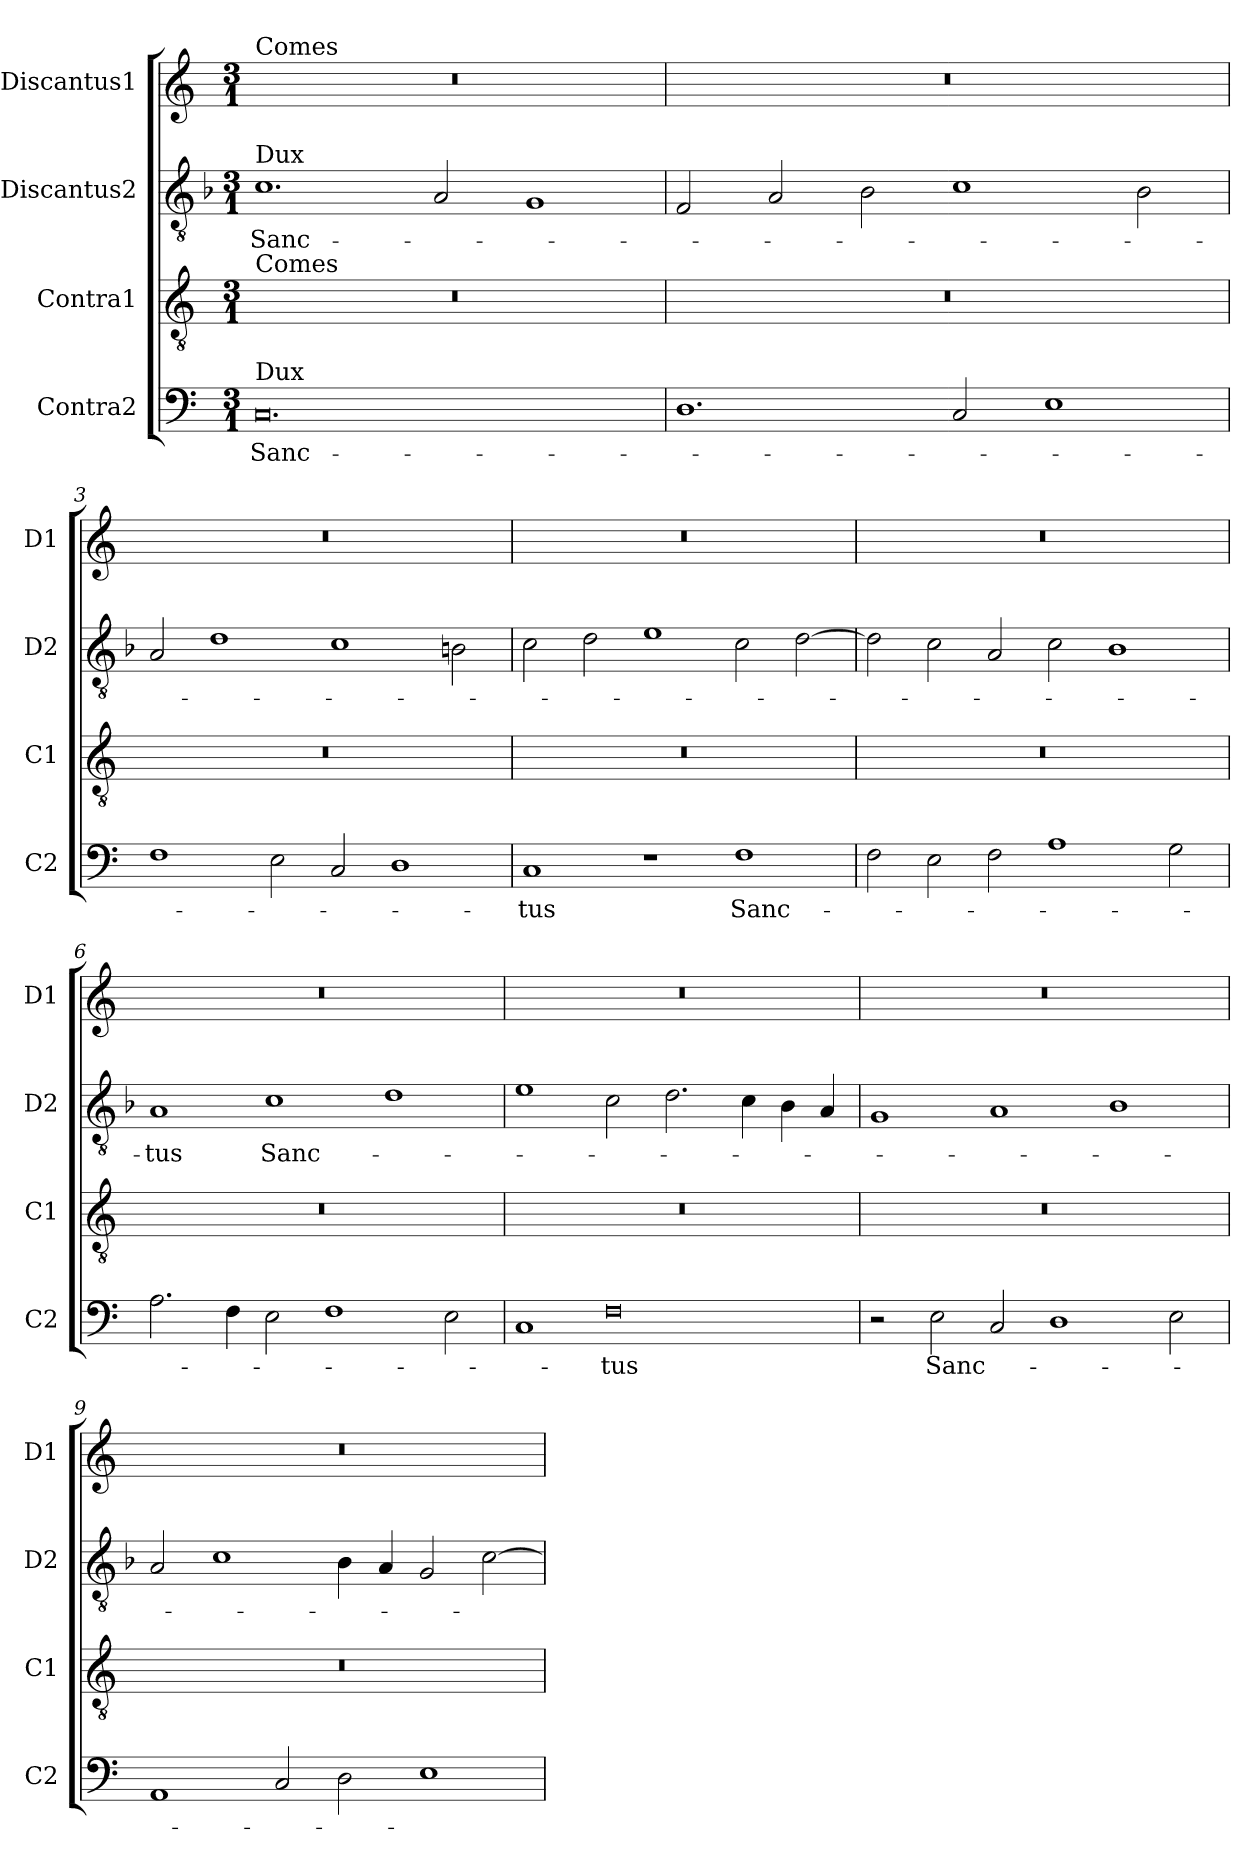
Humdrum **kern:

**kern	**text	**kern	**kern	**text	**kern
*part4	*part4	*part3	*part2	*part2	*part1
*staff4	*staff4	*staff3	*staff2	*staff2	*staff1
*I"Contra2	*	*I"Contra1	*I"Discantus2	*	*I"Discantus1
*I'C2	*	*I'C1	*I'D2	*	*I'D1
*clefF4	*	*clefGv2	*clefGv2	*	*clefG2
*k[]	*	*k[]	*k[b-]	*	*k[]
*M3/1	*	*M3/1	*M3/1	*	*M3/1
=1	=1	=1	=1	=1	=1
!	!	!	!	!	!LO:TX:a:t=Comes
!	!	!	!LO:TX:a:t=Dux	!	!
!	!	!LO:TX:a:t=Comes	!	!	!
!LO:TX:a:t=Dux	!	!	!	!	!
0.C	Sanc-	0.r	1.c	Sanc-	0.r
.	.	.	2A/	.	.
.	.	.	1G	.	.
=2	=2	=2	=2	=2	=2
1.D	.	0.r	2F/	.	0.r
.	.	.	2A/	.	.
.	.	.	2B-\	.	.
2C/	.	.	1c	.	.
1E	.	.	.	.	.
.	.	.	2B-\	.	.
=3	=3	=3	=3	=3	=3
1F	.	0.r	2A/	.	0.r
.	.	.	1d	.	.
2E\	.	.	.	.	.
2C/	.	.	1c	.	.
1D	.	.	.	.	.
.	.	.	2Bn\	.	.
=4	=4	=4	=4	=4	=4
1C	-tus	0.r	2c\	.	0.r
.	.	.	2d\	.	.
1r	.	.	1e	.	.
1F	Sanc-	.	2c\	.	.
.	.	.	[2d\	.	.
=5	=5	=5	=5	=5	=5
2F\	.	0.r	2d\]	.	0.r
2E\	.	.	2c\	.	.
2F\	.	.	2A/	.	.
1A	.	.	2c\	.	.
.	.	.	1B-	.	.
2G\	.	.	.	.	.
=6	=6	=6	=6	=6	=6
2.A\	.	0.r	1A	-tus	0.r
4F\	.	.	.	.	.
2E\	.	.	1c	Sanc-	.
1F	.	.	.	.	.
.	.	.	1d	.	.
2E\	.	.	.	.	.
=7	=7	=7	=7	=7	=7
1C	.	0.r	1e	.	0.r
0F	-tus	.	2c\	.	.
.	.	.	2.d\	.	.
.	.	.	4c\	.	.
.	.	.	4B-\	.	.
.	.	.	4A/	.	.
=8	=8	=8	=8	=8	=8
2r	.	0.r	1G	.	0.r
2E\	Sanc-	.	.	.	.
2C/	.	.	1A	.	.
1D	.	.	.	.	.
.	.	.	1B-	.	.
2E\	.	.	.	.	.
=9	=9	=9	=9	=9	=9
1AA	.	0.r	2A/	.	0.r
.	.	.	1c	.	.
2C/	.	.	.	.	.
2D\	.	.	4B-\	.	.
.	.	.	4A/	.	.
1E	.	.	2G/	.	.
.	.	.	[2c\	.	.
=	=	=	=	=	=
*-	*-	*-	*-	*-	*-
